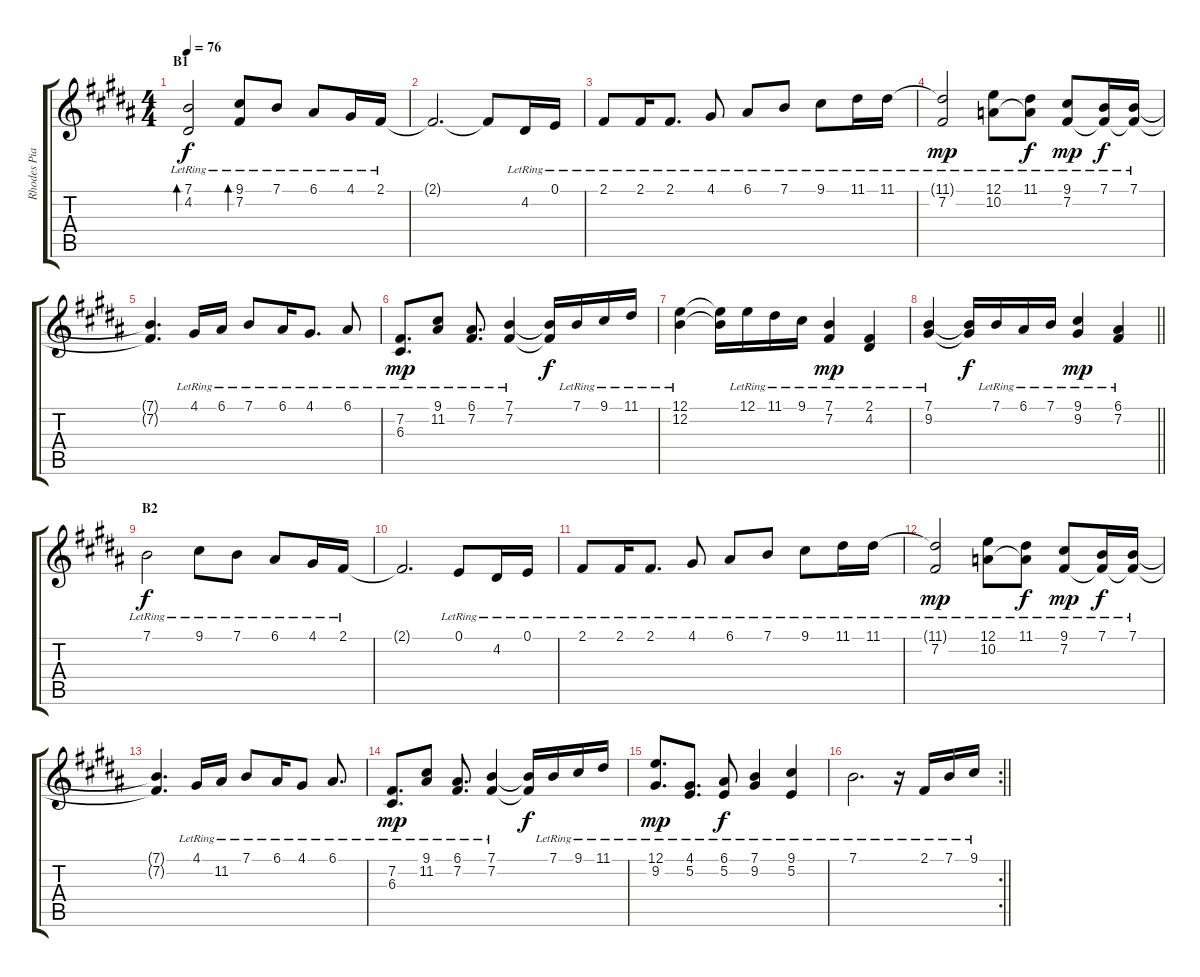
\track ("Rhodes Piano (Melody)" "Rhodes Pia") {instrument vibraphone}
\staff {score tabs}
\tuning (E4 B3 G3 D3 A2 E2) {hide}
\ts (4 4)
\section ("" "B1")
\tempo 76
\clef g2
\ks b
(7.1{lr} 4.2{lr}).2{bd 60 dy f} (9.1{lr} 7.2{lr}).8{bd 60} 7.1{lr}.8 6.1{lr}.8 4.1{lr}.16 2.1{lr}.16 |
2.1{t}.2{d} 2.1{t}.8 4.2{lr}.16 0.1{lr}.16 |
2.1{lr}.8 2.1{lr}.16 2.1{lr}.8{d} 4.1{lr}.8 6.1{lr}.8 7.1{lr}.8 9.1{lr}.8 11.1{lr}.16 11.1{lr}.16 |
(11.1{t} 7.2{lr}).2{dy mp} (12.1{lr} 10.2{lr}).8 (11.1{lr} 10.2{t}).8{dy f} (9.1{lr} 7.2{lr}).8{dy mp} (7.1{lr} 7.2{t}).16{dy f} (7.1{lr} 7.2{t}).16 |
(7.1{t} 7.2{t}).4{d} 4.1{lr}.16 6.1{lr}.16 7.1{lr}.8 6.1{lr}.16 4.1{lr}.8{d} 6.1{lr}.8 |
(7.2{lr} 6.3{lr}).8{d dy mp} (9.1{lr} 11.2{lr}).8 (6.1{lr} 7.2{lr}).8{d} (7.1{lr} 7.2{lr}).4 (7.1{t} 7.2{t}).16{dy f} 7.1{lr}.16 9.1{lr}.16 11.1{lr}.16 |
(12.1{lr} 12.2{lr}).4 (12.1{t} 12.2{t}).16 12.1{lr}.16 11.1{lr}.16 9.1{lr}.16 (7.1{lr} 7.2{lr}).4{dy mp} (2.1{lr} 4.2{lr}).4 |
\barLineRight lightlight
(7.1{lr} 9.2{lr}).4 (7.1{t} 9.2{t}).16{dy f} 7.1{lr}.16 6.1{lr}.16 7.1{lr}.16 (9.1{lr} 9.2{lr}).4{dy mp} (6.1{lr} 7.2{lr}).4 |
\section ("" "B2")
7.1{lr}.2{dy f} 9.1{lr}.8 7.1{lr}.8 6.1{lr}.8 4.1{lr}.16 2.1{lr}.16 |
2.1{t}.2{d} 0.1{lr}.8 4.2{lr}.16 0.1{lr}.16 |
2.1{lr}.8 2.1{lr}.16 2.1{lr}.8{d} 4.1{lr}.8 6.1{lr}.8 7.1{lr}.8 9.1{lr}.8 11.1{lr}.16 11.1{lr}.16 |
(11.1{t} 7.2{lr}).2{dy mp} (12.1{lr} 10.2{lr}).8 (11.1{lr} 10.2{t}).8{dy f} (9.1{lr} 7.2{lr}).8{dy mp} (7.1{lr} 7.2{t}).16{dy f} (7.1{lr} 7.2{t}).16 |
(7.1{t} 7.2{t}).4{d} 4.1{lr}.16 11.2{lr}.16 7.1{lr}.8 6.1{lr}.16 4.1{lr}.8 6.1{lr}.8{d} |
(7.2{lr} 6.3{lr}).8{d dy mp} (9.1{lr} 11.2{lr}).8 (6.1{lr} 7.2{lr}).8{d} (7.1{lr} 7.2{lr}).4 (7.1{t} 7.2{t}).16{dy f} 7.1{lr}.16 9.1{lr}.16 11.1{lr}.16 |
(12.1{lr} 9.2{lr}).8{d dy mp} (4.1{lr} 5.2{lr}).8{d} (6.1{lr} 5.2{lr}).8{dy f} (7.1{lr} 9.2{lr}).4 (9.1{lr} 5.2{lr}).4 |
\rc 2
\barLineRight lightlight
7.1{lr}.2{d} r.16 2.1{lr}.16 7.1{lr}.16 9.1{lr}.16
